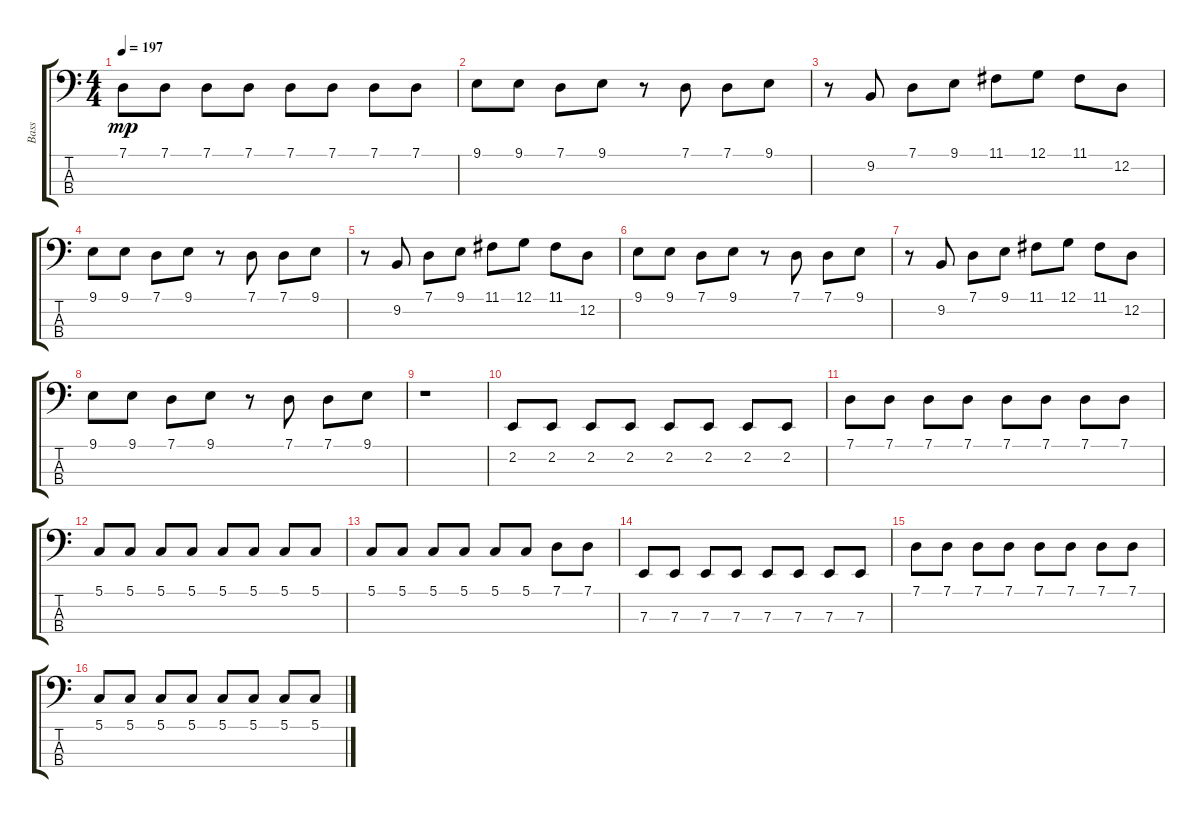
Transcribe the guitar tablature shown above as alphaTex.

\track ("Bass" "Bass") {instrument lead8bassandlead}
\staff {score tabs}
\tuning (G2 D2 A1 E1) {hide}
\ts (4 4)
\tempo 197
\clef f4
\ks c
7.1.8{dy mp} 7.1.8 7.1.8 7.1.8 7.1.8 7.1.8 7.1.8 7.1.8 |
9.1.8 9.1.8 7.1.8 9.1.8 r.8 7.1.8 7.1.8 9.1.8 |
r.8 9.2.8 7.1.8 9.1.8 11.1.8 12.1.8 11.1.8 12.2.8 |
9.1.8 9.1.8 7.1.8 9.1.8 r.8 7.1.8 7.1.8 9.1.8 |
r.8 9.2.8 7.1.8 9.1.8 11.1.8 12.1.8 11.1.8 12.2.8 |
9.1.8 9.1.8 7.1.8 9.1.8 r.8 7.1.8 7.1.8 9.1.8 |
r.8 9.2.8 7.1.8 9.1.8 11.1.8 12.1.8 11.1.8 12.2.8 |
9.1.8 9.1.8 7.1.8 9.1.8 r.8 7.1.8 7.1.8 9.1.8 |
r.1 |
2.2.8 2.2.8 2.2.8 2.2.8 2.2.8 2.2.8 2.2.8 2.2.8 |
7.1.8 7.1.8 7.1.8 7.1.8 7.1.8 7.1.8 7.1.8 7.1.8 |
5.1.8 5.1.8 5.1.8 5.1.8 5.1.8 5.1.8 5.1.8 5.1.8 |
5.1.8 5.1.8 5.1.8 5.1.8 5.1.8 5.1.8 7.1.8 7.1.8 |
7.3.8 7.3.8 7.3.8 7.3.8 7.3.8 7.3.8 7.3.8 7.3.8 |
7.1.8 7.1.8 7.1.8 7.1.8 7.1.8 7.1.8 7.1.8 7.1.8 |
5.1.8 5.1.8 5.1.8 5.1.8 5.1.8 5.1.8 5.1.8 5.1.8
